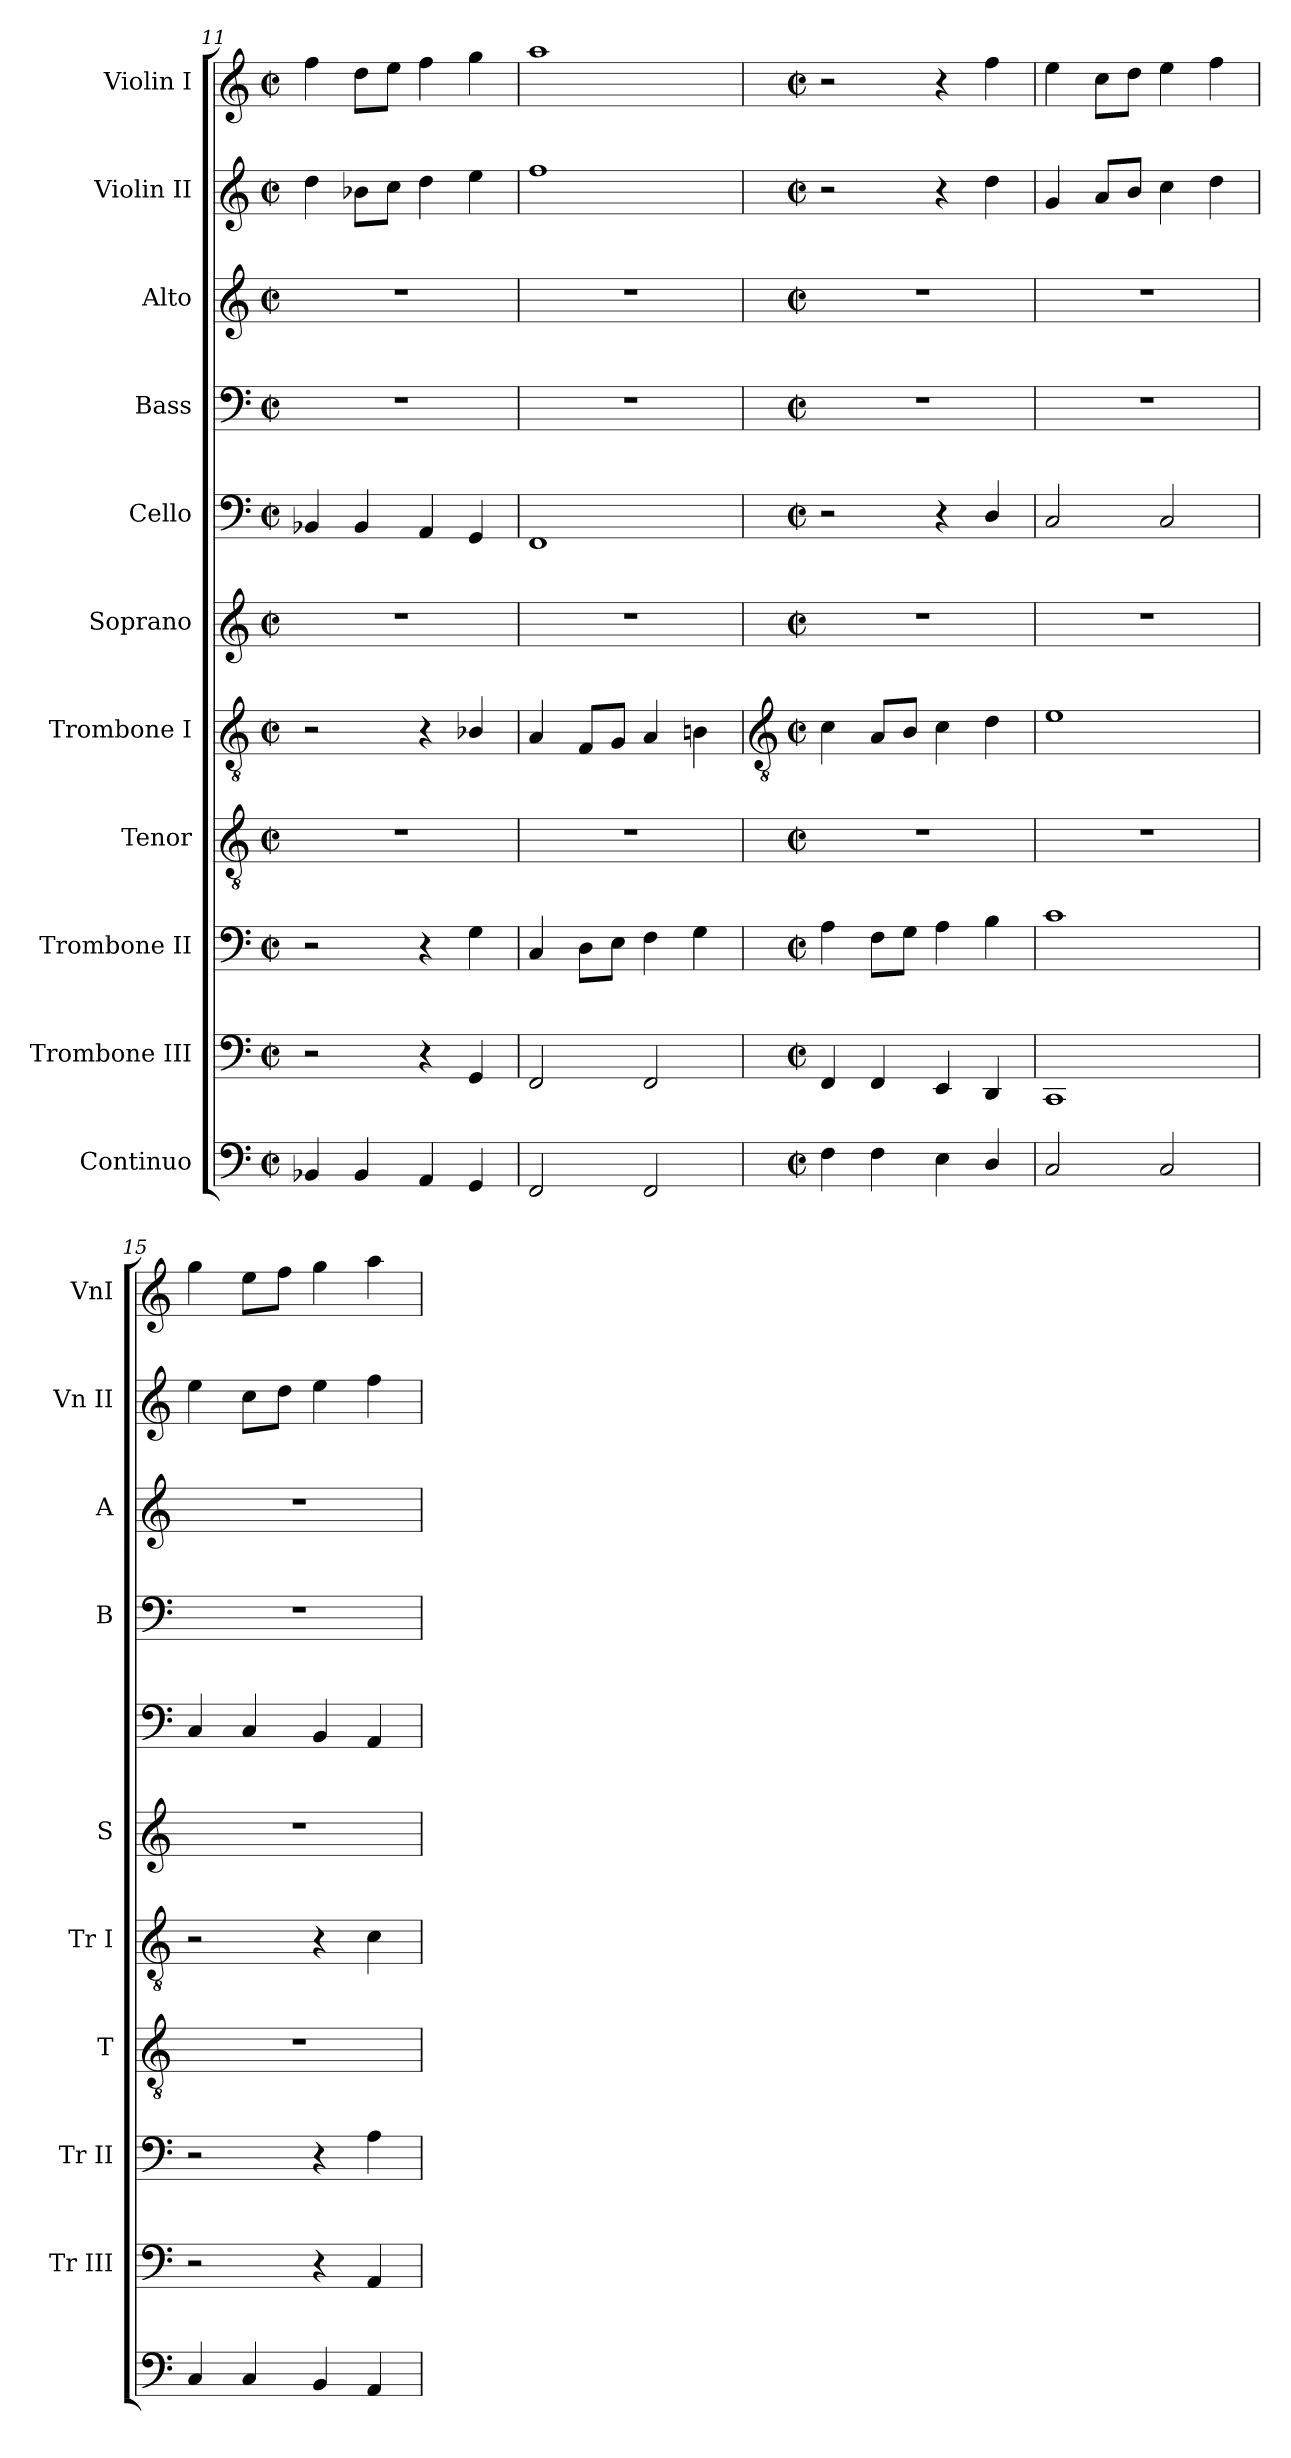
**kern	**kern	**kern	**kern	**kern	**kern	**kern	**kern	**kern	**kern	**kern
*part11	*part10	*part9	*part8	*part7	*part6	*part5	*part4	*part3	*part2	*part1
*staff11	*staff10	*staff9	*staff8	*staff7	*staff6	*staff5	*staff4	*staff3	*staff2	*staff1
*I"Continuo	*I"Trombone III	*I"Trombone II	*I"Tenor	*I"Trombone I	*I"Soprano	*I"Cello	*I"Bass	*I"Alto	*I"Violin II	*I"Violin I
*	*I'Tr III	*I'Tr II	*I'T	*I'Tr I	*I'S	*	*I'B	*I'A	*I'Vn II	*I'VnI
*clefF4	*clefF4	*clefF4	*clefGv2	*clefGv2	*clefG2	*clefF4	*clefF4	*clefG2	*clefG2	*clefG2
*k[]	*k[]	*k[]	*k[]	*k[]	*k[]	*k[]	*k[]	*k[]	*k[]	*k[]
*C:	*C:	*C:	*C:	*C:	*C:	*C:	*C:	*C:	*C:	*C:
*M2/2	*M2/2	*M2/2	*M2/2	*M2/2	*M2/2	*M2/2	*M2/2	*M2/2	*M2/2	*M2/2
*met(c|)	*met(c|)	*met(c|)	*met(c|)	*met(c|)	*met(c|)	*met(c|)	*met(c|)	*met(c|)	*met(c|)	*met(c|)
=11	=11	=11	=11	=11	=11	=11	=11	=11	=11	=11
4BB-X	2r	2r	1r	2r	1r	4BB-X	1r	1r	4dd	4ff
4BB-	.	.	.	.	.	4BB-	.	.	8b-XL	8ddL
.	.	.	.	.	.	.	.	.	8ccJ	8eeJ
4AA	4r	4r	.	4r	.	4AA	.	.	4dd	4ff
4GG	4GG	4G	.	4B-X/	.	4GG	.	.	4ee	4gg
=12	=12	=12	=12	=12	=12	=12	=12	=12	=12	=12
2FF	2FF	4C	1r	4A	1r	1FF	1r	1r	1ff	1aa
.	.	8DL	.	8FL	.	.	.	.	.	.
.	.	8EJ	.	8GJ	.	.	.	.	.	.
2FF	2FF	4F	.	4A	.	.	.	.	.	.
.	.	4G	.	4Bn	.	.	.	.	.	.
!!LO:LB:g=z
=13	=13	=13	=13	=13	=13	=13	=13	=13	=13	=13
*	*	*	*	*clefGv2	*	*	*	*	*	*
*M2/2	*M2/2	*M2/2	*M2/2	*M2/2	*M2/2	*M2/2	*M2/2	*M2/2	*M2/2	*M2/2
*met(c|)	*met(c|)	*met(c|)	*met(c|)	*met(c|)	*met(c|)	*met(c|)	*met(c|)	*met(c|)	*met(c|)	*met(c|)
4F	4FF	4A\	1r	4c	1r	2r	1r	1r	2r	2r
4F	4FF	8FL	.	8AL	.	.	.	.	.	.
.	.	8GJ	.	8BJ	.	.	.	.	.	.
4E	4EE	4A	.	4c	.	4r	.	.	4r	4r
4D/	4DD	4B	.	4d	.	4D/	.	.	4dd	4ff
=14	=14	=14	=14	=14	=14	=14	=14	=14	=14	=14
2C	1CC	1c	1r	1e	1r	2C	1r	1r	4g	4ee
.	.	.	.	.	.	.	.	.	8aL	8ccL
.	.	.	.	.	.	.	.	.	8bJ	8ddJ
2C	.	.	.	.	.	2C	.	.	4cc	4ee
.	.	.	.	.	.	.	.	.	4dd	4ff
=15	=15	=15	=15	=15	=15	=15	=15	=15	=15	=15
4C	2r	2r	1r	2r	1r	4C	1r	1r	4ee	4gg
4C	.	.	.	.	.	4C	.	.	8ccL	8eeL
.	.	.	.	.	.	.	.	.	8ddJ	8ffJ
4BB	4r	4r	.	4r	.	4BB	.	.	4ee	4gg
4AA	4AA	4A	.	4c	.	4AA	.	.	4ff	4aa
=	=	=	=	=	=	=	=	=	=	=
*-	*-	*-	*-	*-	*-	*-	*-	*-	*-	*-
